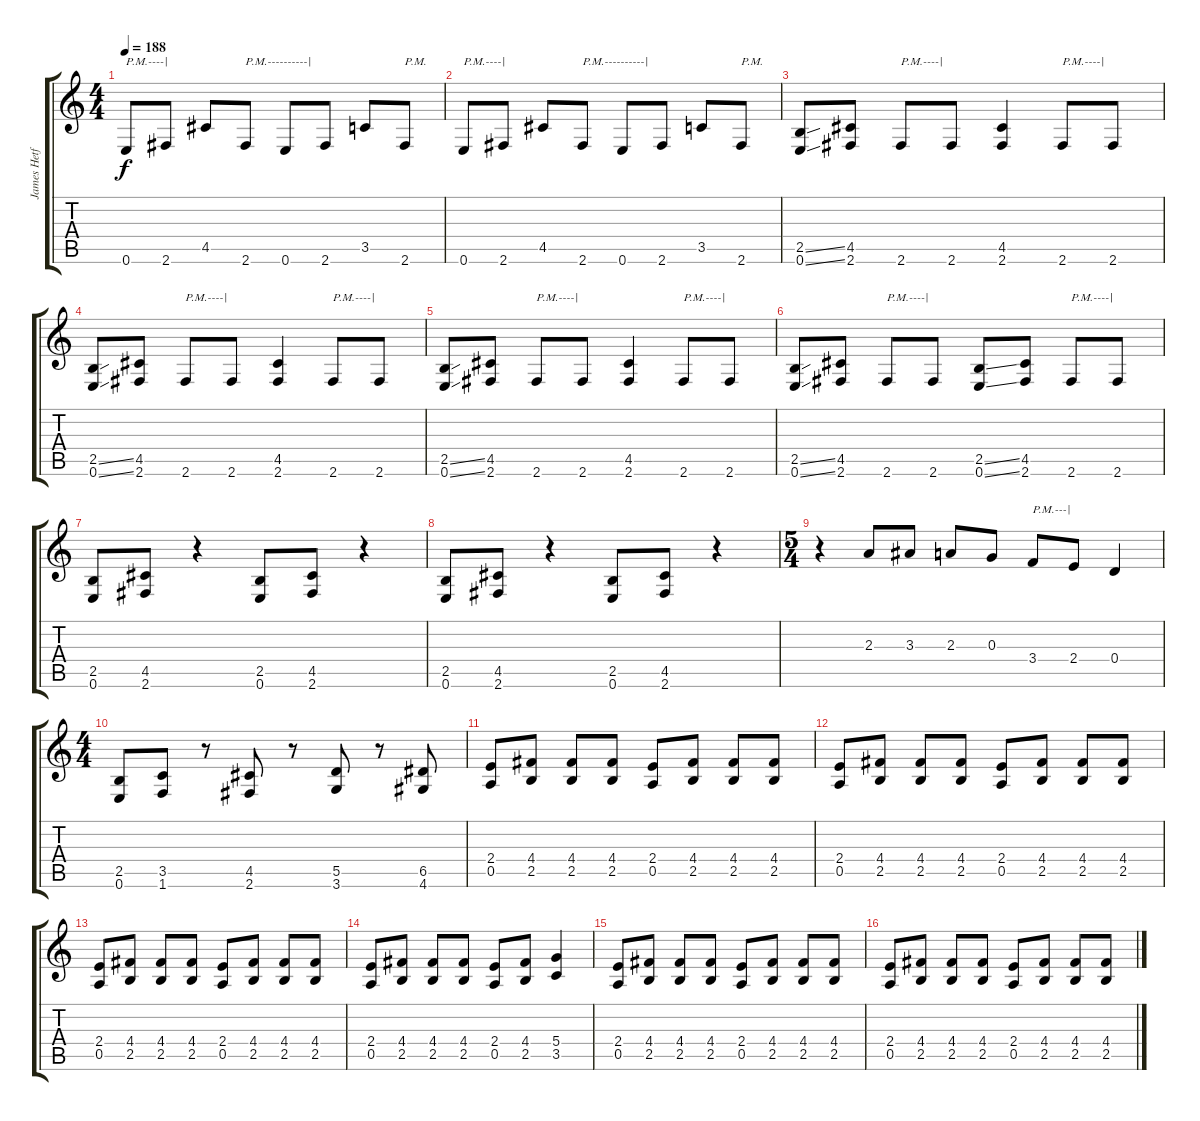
\track ("James Hetfield (Guitar 2)" "James Hetf") {instrument distortionguitar}
\staff {score tabs}
\tuning (E4 B3 G3 D3 A2 E2) {hide}
\ts (4 4)
\tempo 188
\clef g2
\ks c
0.6.8{txt "P.M.----|" dy f instrument electricguitarmuted} 2.6.8 4.5.8{instrument distortionguitar} 2.6.8{txt "P.M.----------|" instrument electricguitarmuted} 0.6.8 2.6.8 3.5.8{instrument distortionguitar} 2.6.8{txt "P.M." instrument electricguitarmuted} |
0.6.8{txt "P.M.----|" instrument electricguitarmuted} 2.6.8 4.5.8{instrument distortionguitar} 2.6.8{txt "P.M.----------|" instrument electricguitarmuted} 0.6.8 2.6.8 3.5.8{instrument distortionguitar} 2.6.8{txt "P.M." instrument electricguitarmuted} |
(2.5{ss} 0.6{ss}).8{instrument distortionguitar} (4.5 2.6).8 2.6.8{txt "P.M.----|" instrument electricguitarmuted} 2.6.8 (4.5 2.6).4{instrument distortionguitar} 2.6.8{txt "P.M.----|" instrument electricguitarmuted} 2.6.8 |
(2.5{ss} 0.6{ss}).8{instrument distortionguitar} (4.5 2.6).8 2.6.8{txt "P.M.----|" instrument electricguitarmuted} 2.6.8 (4.5 2.6).4{instrument distortionguitar} 2.6.8{txt "P.M.----|" instrument electricguitarmuted} 2.6.8 |
(2.5{ss} 0.6{ss}).8{instrument distortionguitar} (4.5 2.6).8 2.6.8{txt "P.M.----|" instrument electricguitarmuted} 2.6.8 (4.5 2.6).4{instrument distortionguitar} 2.6.8{txt "P.M.----|" instrument electricguitarmuted} 2.6.8 |
(2.5{ss} 0.6{ss}).8{instrument distortionguitar} (4.5 2.6).8 2.6.8{txt "P.M.----|" instrument electricguitarmuted} 2.6.8 (2.5{ss} 0.6{ss}).8{instrument distortionguitar} (4.5 2.6).8{instrument distortionguitar} 2.6.8{txt "P.M.----|" instrument electricguitarmuted} 2.6.8 |
(2.5 0.6).8{instrument distortionguitar} (4.5 2.6).8 r.4 (2.5 0.6).8 (4.5 2.6).8 r.4 |
(2.5 0.6).8 (4.5 2.6).8 r.4 (2.5 0.6).8 (4.5 2.6).8 r.4 |
\ts (5 4)
r.4 2.3.8 3.3.8 2.3.8 0.3.8 3.4.8{txt "P.M.---|" instrument electricguitarmuted} 2.4.8 0.4.4{instrument distortionguitar} |
\ts (4 4)
(2.5 0.6).8 (3.5 1.6).8 r.8 (4.5 2.6).8 r.8 (5.5 3.6).8 r.8 (6.5 4.6).8 |
(2.4 0.5).8{volume 9 instrument electricguitarmuted} (4.4 2.5).8 (4.4 2.5).8 (4.4 2.5).8 (2.4 0.5).8 (4.4 2.5).8 (4.4 2.5).8 (4.4 2.5).8 |
(2.4 0.5).8 (4.4 2.5).8 (4.4 2.5).8 (4.4 2.5).8 (2.4 0.5).8 (4.4 2.5).8 (4.4 2.5).8 (4.4 2.5).8 |
(2.4 0.5).8 (4.4 2.5).8 (4.4 2.5).8 (4.4 2.5).8 (2.4 0.5).8 (4.4 2.5).8 (4.4 2.5).8 (4.4 2.5).8 |
(2.4 0.5).8 (4.4 2.5).8 (4.4 2.5).8 (4.4 2.5).8 (2.4 0.5).8 (4.4 2.5).8 (5.4 3.5).4{instrument distortionguitar} |
(2.4 0.5).8{instrument electricguitarmuted} (4.4 2.5).8 (4.4 2.5).8 (4.4 2.5).8 (2.4 0.5).8 (4.4 2.5).8 (4.4 2.5).8 (4.4 2.5).8 |
(2.4 0.5).8 (4.4 2.5).8 (4.4 2.5).8 (4.4 2.5).8 (2.4 0.5).8 (4.4 2.5).8 (4.4 2.5).8 (4.4 2.5).8
